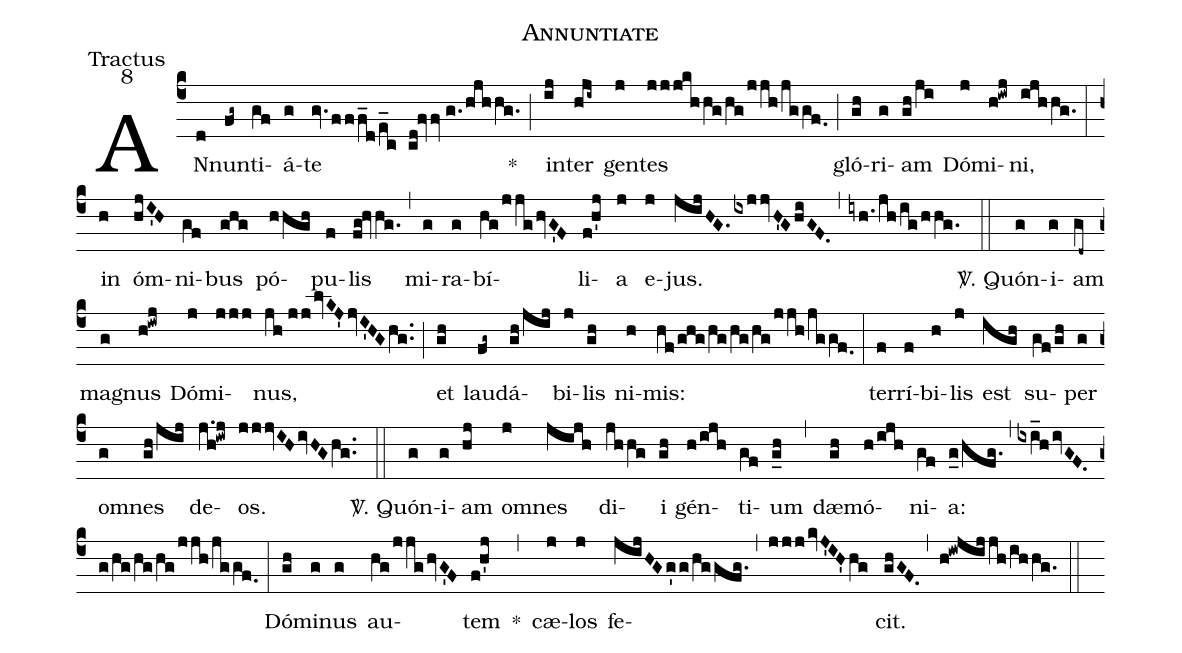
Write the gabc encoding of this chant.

name: Annuntiate;
office-part: Tractus;
mode: 8;
%%
(c4) AN(d)nun(fg~)ti(gf)á(g)te(gv.fff_d/e_c cd!fvv//g./hjhhg.) *(;) in(ij)ter(hji~) gen(j)tes(jjjkhhg/hg/jjh/jggf.0) (;) gló(gh)ri(g)am(gh/ji) Dó(j)mi(h!iwj)ni,(ijhhg.) (:)
in(h) óm(hjI'H)ni(gf)bus(ghg) pó(hhgh)pu(f)lis(fg!hvhg.) (,) mi(g)ra(g)bí(hg/jjghvG'F)li(f!h'j)a(j) e(j)jus.(jijHG.ixjjvH'GhiGF.) (,) (iyh./jh/ig/hhg.) (::)
<sp>V/</sp>. Quón(g)i(g)am(gd~) ma(g)gnus(h!iwj) Dó(j)mi(jjj)nus,(jh//jjlvKJ'jvI'HGhg..) (;) et(gh) lau(fg~)dá(gh/jij)bi(j)lis(gh) ni(h)mis:(hf/ghg/hg/hg/hg/jjh/jggf.0) (:)
ter(f)rí(f)bi(h)lis(j) est(igh) su(gf/gh)per(g) om(g)nes(gh/jij) de(j.h!iwj)os.(jjjvIHivHGhg..) (::)
<sp>V/</sp>. Quón(g)i(g)am(hj) om(j)nes(jijh) di(jhhg)i(gh) gén(h/ijh)ti(gf)um(g_h) (,) dæ(gh)mó(h/ijh)ni(gf)a:(g_0/hfg.) (,) (ixi_hivGF.g/hg/hg/hg/jjh/jggf.0) (:)
Dó(gh)mi(g)nus(g) au(hg/jjghvG'F)tem(f!h'j) *(,) cæ(j)los(j) fe(jijHGg'g/hggfg.)(,)(jjjkvJ'IH'hg)cit.(ghGF.) (,) (h!iwjij/!jh/ihhg.) (::)
